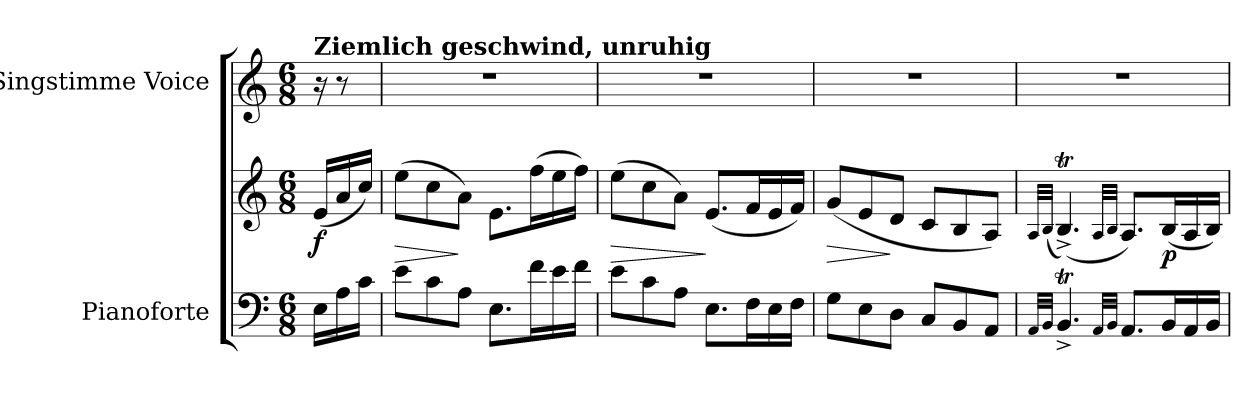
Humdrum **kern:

**kern	**kern	**dynam	**kern
*part2	*part2	*part2	*part1
*staff3	*staff2	*staff2/3	*staff1
*I"Pianoforte	*	*	*I"Singstimme Voice
*I'Pno	*	*	*
*clefF4	*clefG2	*	*clefG2
*k[]	*k[]	*	*k[]
*M6/8	*M6/8	*	*M6/8
*MM87	*MM87	*	*MM87
=	=	=	=
!	!	!	!LO:TX:B:t=Ziemlich geschwind, unruhig
!	!	!LO:DY:b	!
16E\LL	(<16e/LL	f	16r
16A\	16a/	.	8r
16c\JJ	16cc/JJ)	.	.
=1	=1	=1	=1
!	!	!LO:HP:b	!
8e\L	(>8ee\L	>	2.r
8c\	8cc\	.	.
8A\J	8a\J)	]	.
8.E\L	8.e\L	.	.
16f\L	(>16ff\L	.	.
16e\	16ee\	.	.
16f\JJ	16ff\JJ)	.	.
=2	=2	=2	=2
!	!	!LO:HP:b	!
8e\L	(>8ee\L	>	2.r
8c\	8cc\	.	.
8A\J	8a\J)	.	.
8.E\L	(<8.e/L	]	.
16F\L	16f/L	.	.
16E\	16e/	.	.
16F\JJ	16f/JJ)	.	.
=3	=3	=3	=3
!	!	!LO:HP:b	!
8G\L	(<8g/L	>	2.r
8E\	8e/	.	.
8D\J	8d/J	]	.
8C/L	8c/L	.	.
8BB/	8B/	.	.
8AA/J	8A/J)	.	.
=4	=4	=4	=4
32qAA/LLL	32qA/LLL	.	.
32qBB/JJJ	(<32qB/JJJ	.	.
4.BBt^/	(<4.Bt^/)	.	2.r
32qAA/LLL	32qA/LLL	.	.
32qBB/JJJ	32qB/JJJ	.	.
8.AA/L	8.A/L)	.	.
!	!	!LO:DY:b	!
16BB/L	(<16B/L	p	.
16AA/	16A/	.	.
16BB/JJ	16B/JJ)	.	.
=	=	=	=
*-	*-	*-	*-
